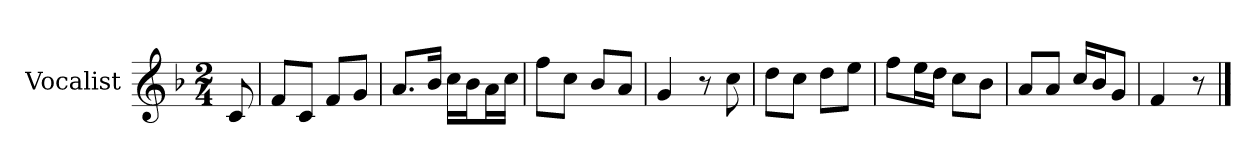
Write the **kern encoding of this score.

**kern
*part1
*staff1
*I"Vocalist
*k[b-]
*F:
*M2/4
=
8c
=1
8fL
8cJ
8fL
8gJ
=2
8.aL
16b-Jk
16ccLL
16b-J
16aL
16ccJJ
=3
8ffL
8ccJ
8b-L
8aJ
=4
4g
8r
8cc
=5
8ddL
8ccJ
8ddL
8eeJ
=6
8ffL
16eeL
16ddJJ
8ccL
8b-J
=7
8aL
8aJ
16ccLL
16b-J
8gJ
=8
4f
8r
==
*-
